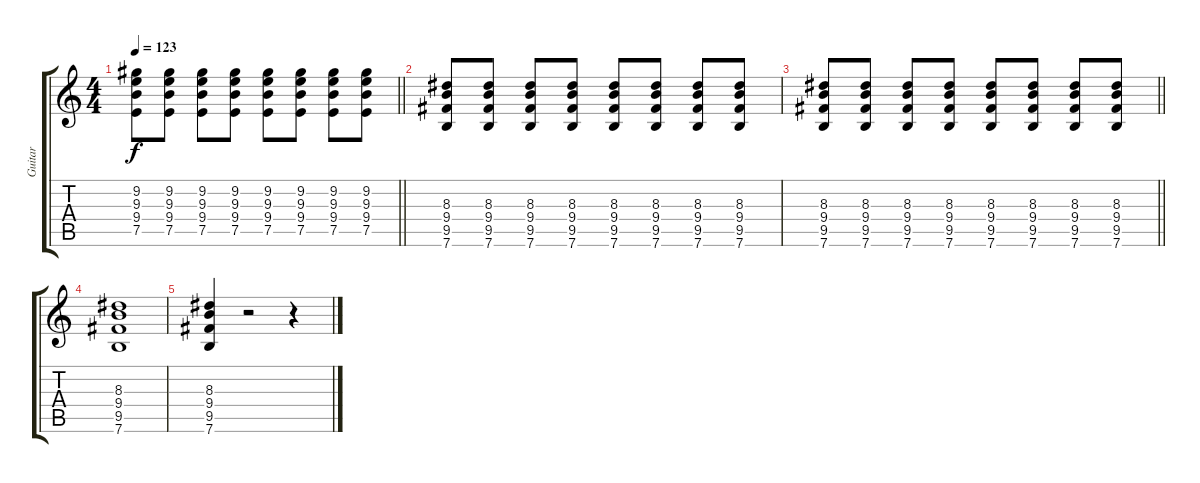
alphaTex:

\track ("Guitar" "Guitar") {instrument electricguitarclean}
\staff {score tabs}
\tuning (E4 B3 G3 D3 A2 E2) {hide}
\ts (4 4)
\tempo 123
\clef g2
\barLineRight lightlight
\ks c
(9.2 9.3 9.4 7.5).8{dy f} (9.2 9.3 9.4 7.5).8 (9.2 9.3 9.4 7.5).8 (9.2 9.3 9.4 7.5).8 (9.2 9.3 9.4 7.5).8 (9.2 9.3 9.4 7.5).8 (9.2 9.3 9.4 7.5).8 (9.2 9.3 9.4 7.5).8 |
(8.3 9.4 9.5 7.6).8 (8.3 9.4 9.5 7.6).8 (8.3 9.4 9.5 7.6).8 (8.3 9.4 9.5 7.6).8 (8.3 9.4 9.5 7.6).8 (8.3 9.4 9.5 7.6).8 (8.3 9.4 9.5 7.6).8 (8.3 9.4 9.5 7.6).8 |
\barLineRight lightlight
(8.3 9.4 9.5 7.6).8 (8.3 9.4 9.5 7.6).8 (8.3 9.4 9.5 7.6).8 (8.3 9.4 9.5 7.6).8 (8.3 9.4 9.5 7.6).8 (8.3 9.4 9.5 7.6).8 (8.3 9.4 9.5 7.6).8 (8.3 9.4 9.5 7.6).8 |
(8.3 9.4 9.5 7.6).1 |
(8.3 9.4 9.5 7.6).4 r.2 r.4
